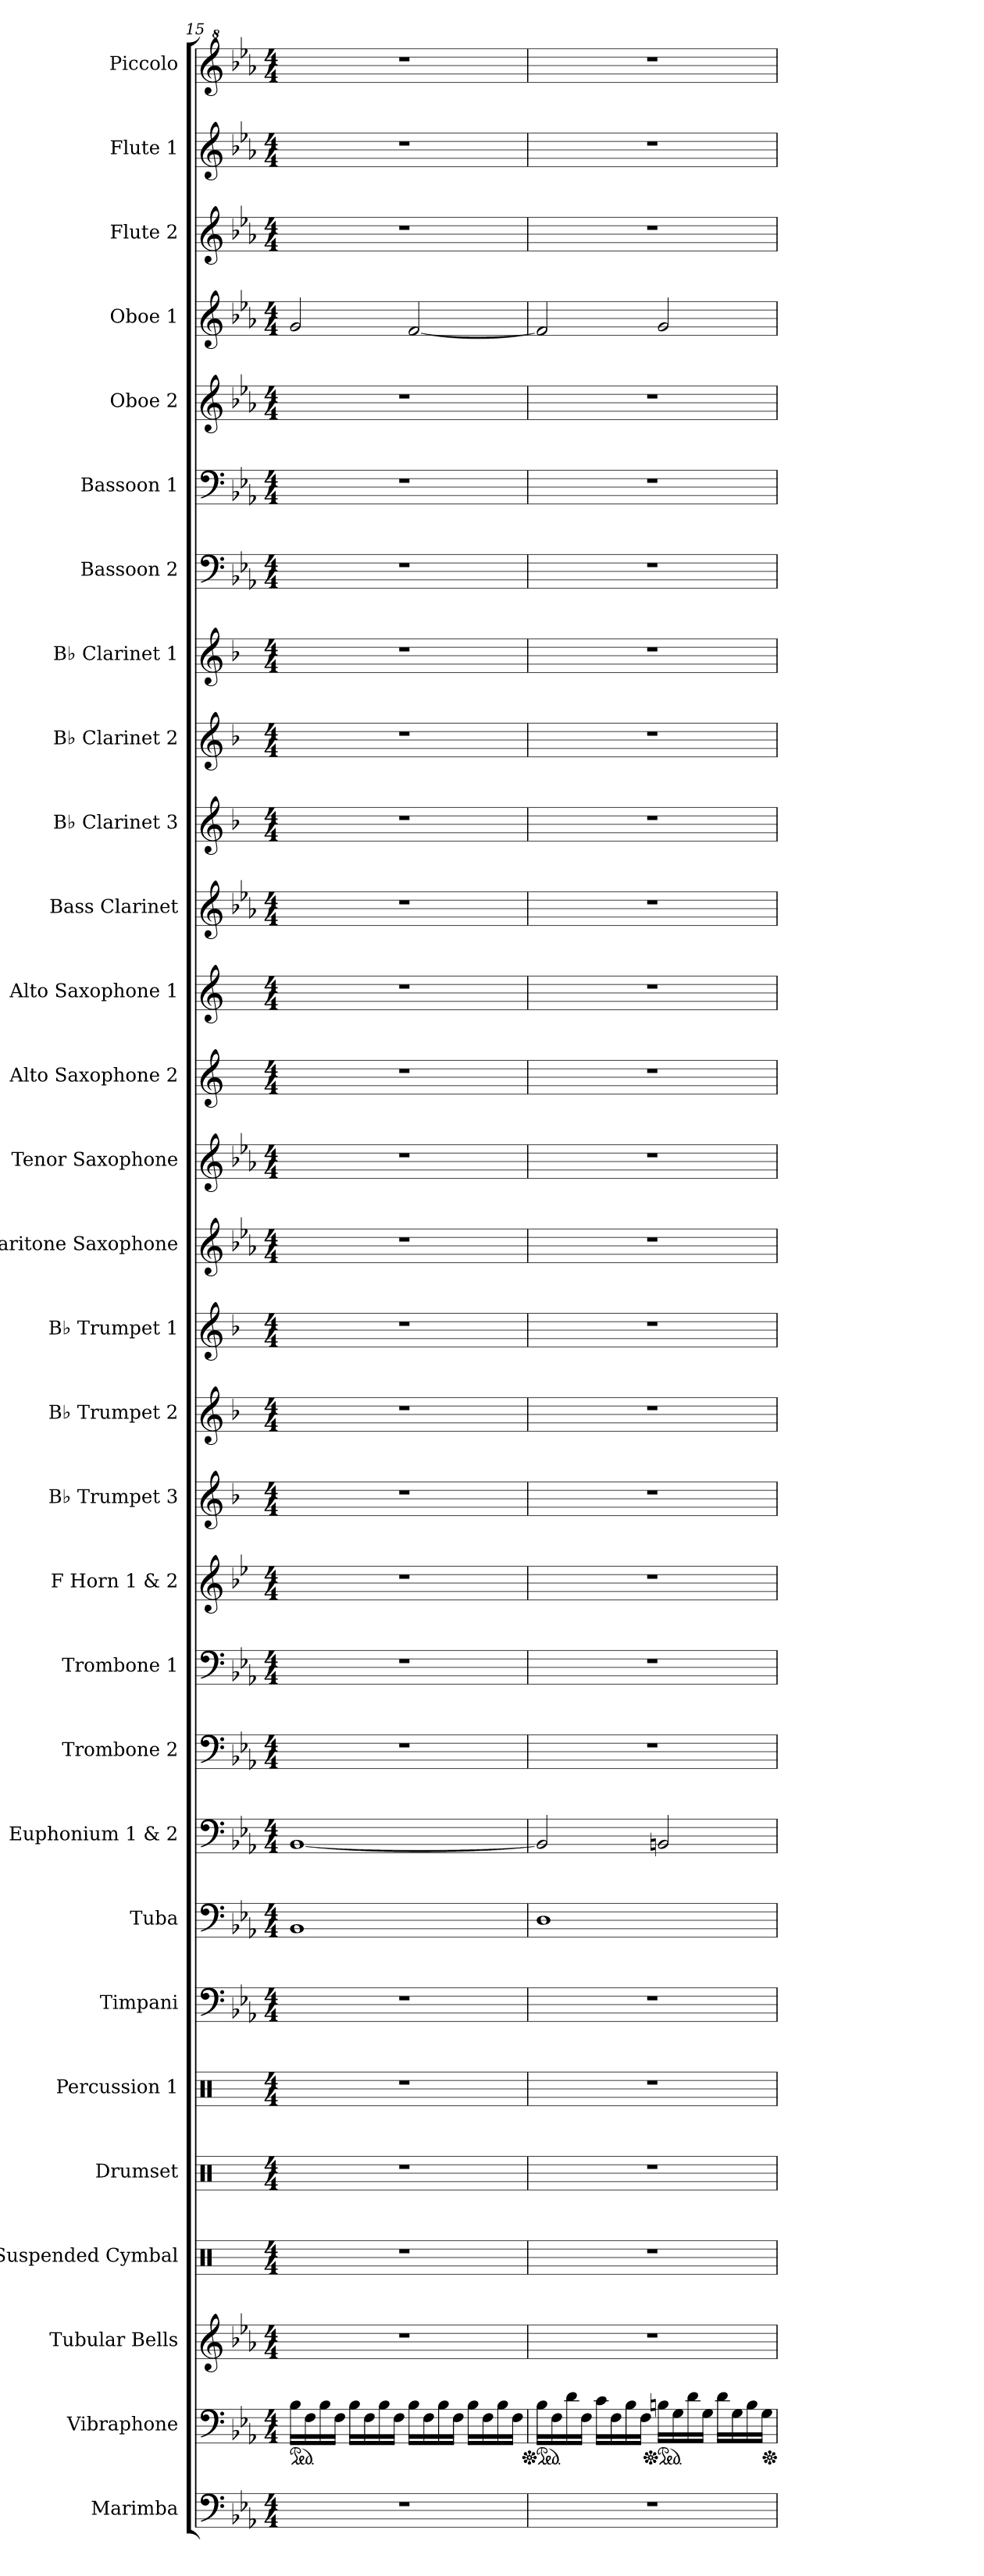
**kern	**kern	**kern	**kern	**kern	**kern	**kern	**kern	**kern	**kern	**kern	**kern	**kern	**kern	**kern	**kern	**kern	**kern	**kern	**kern	**kern	**kern	**kern	**kern	**kern	**kern	**kern	**kern	**kern	**kern
*part30	*part29	*part28	*part27	*part26	*part25	*part24	*part23	*part22	*part21	*part20	*part19	*part18	*part17	*part16	*part15	*part14	*part13	*part12	*part11	*part10	*part9	*part8	*part7	*part6	*part5	*part4	*part3	*part2	*part1
*staff30	*staff29	*staff28	*staff27	*staff26	*staff25	*staff24	*staff23	*staff22	*staff21	*staff20	*staff19	*staff18	*staff17	*staff16	*staff15	*staff14	*staff13	*staff12	*staff11	*staff10	*staff9	*staff8	*staff7	*staff6	*staff5	*staff4	*staff3	*staff2	*staff1
*I"Marimba	*I"Vibraphone	*I"Tubular Bells	*I"Suspended Cymbal	*I"Drumset	*I"Percussion 1	*I"Timpani	*I"Tuba	*I"Euphonium 1 &amp; 2	*I"Trombone 2	*I"Trombone 1	*I"F Horn 1 &amp; 2	*I"B♭ Trumpet 3	*I"B♭ Trumpet 2	*I"B♭ Trumpet 1	*I"Baritone Saxophone	*I"Tenor Saxophone	*I"Alto Saxophone 2	*I"Alto Saxophone 1	*I"Bass Clarinet	*I"B♭ Clarinet 3	*I"B♭ Clarinet 2	*I"B♭ Clarinet 1	*I"Bassoon 2	*I"Bassoon 1	*I"Oboe 2	*I"Oboe 1	*I"Flute 2	*I"Flute 1	*I"Piccolo
*I'Mrm.	*I'Vib.	*I'Tu. Be.	*I'Sus. Cym.	*I'Drs.	*I'Perc. 1	*I'Timp.	*I'Tba.	*I'Euph. 1 &amp; 2	*I'Tbn. 2	*I'Tbn. 1	*I'F Hn. 1 2	*I'B♭ Tpt. 3	*I'B♭ Tpt. 2	*I'B♭ Tpt. 1	*I'Bar. Sax.	*I'T. Sax.	*I'A. Sax. 2	*I'A. Sax. 1	*I'B. Cl.	*I'B♭ Cl. 3	*I'B♭ Cl. 2	*I'B♭ Cl. 1	*I'Bsn. 2	*I'Bsn. 1	*I'Ob. 2	*I'Ob. 1	*I'Fl. 2	*I'Fl. 1	*I'Picc.
*clefF4	*clefF4	*clefG2	*clefX	*clefX	*clefX	*clefF4	*clefF4	*clefF4	*clefF4	*clefF4	*clefG2	*clefG2	*clefG2	*clefG2	*clefG2	*clefG2	*clefG2	*clefG2	*clefG2	*clefG2	*clefG2	*clefG2	*clefF4	*clefF4	*clefG2	*clefG2	*clefG2	*clefG2	*clefG^2
*	*	*	*	*	*	*	*	*	*	*	*ITrd4c7	*ITrd1c2	*ITrd1c2	*ITrd1c2	*ITrd12c21	*ITrd8c14	*ITrd5c9	*ITrd5c9	*ITrd8c14	*ITrd1c2	*ITrd1c2	*ITrd1c2	*	*	*	*	*	*	*ITrd-7c-12
*k[b-e-a-]	*k[b-e-a-]	*k[b-e-a-]	*k[]	*k[]	*k[]	*k[b-e-a-]	*k[b-e-a-]	*k[b-e-a-]	*k[b-e-a-]	*k[b-e-a-]	*k[b-e-a-]	*k[b-e-a-]	*k[b-e-a-]	*k[b-e-a-]	*k[b-e-a-]	*k[b-e-a-]	*k[b-e-a-]	*k[b-e-a-]	*k[b-e-a-]	*k[b-e-a-]	*k[b-e-a-]	*k[b-e-a-]	*k[b-e-a-]	*k[b-e-a-]	*k[b-e-a-]	*k[b-e-a-]	*k[b-e-a-]	*k[b-e-a-]	*k[b-e-a-]
*M4/4	*M4/4	*M4/4	*M4/4	*M4/4	*M4/4	*M4/4	*M4/4	*M4/4	*M4/4	*M4/4	*M4/4	*M4/4	*M4/4	*M4/4	*M4/4	*M4/4	*M4/4	*M4/4	*M4/4	*M4/4	*M4/4	*M4/4	*M4/4	*M4/4	*M4/4	*M4/4	*M4/4	*M4/4	*M4/4
*	*ped	*	*	*	*	*	*	*	*	*	*	*	*	*	*	*	*	*	*	*	*	*	*	*	*	*	*	*	*
=15	=15	=15	=15	=15	=15	=15	=15	=15	=15	=15	=15	=15	=15	=15	=15	=15	=15	=15	=15	=15	=15	=15	=15	=15	=15	=15	=15	=15	=15
1r	16B-\LL	1r	1r	1r	1r	1r	1BB-	[1BB-	1r	1r	1r	1r	1r	1r	1r	1r	1r	1r	1r	1r	1r	1r	1r	1r	1r	2g/	1r	1r	1r
.	16F\	.	.	.	.	.	.	.	.	.	.	.	.	.	.	.	.	.	.	.	.	.	.	.	.	.	.	.	.
.	16B-\	.	.	.	.	.	.	.	.	.	.	.	.	.	.	.	.	.	.	.	.	.	.	.	.	.	.	.	.
.	16F\JJ	.	.	.	.	.	.	.	.	.	.	.	.	.	.	.	.	.	.	.	.	.	.	.	.	.	.	.	.
.	16B-\LL	.	.	.	.	.	.	.	.	.	.	.	.	.	.	.	.	.	.	.	.	.	.	.	.	.	.	.	.
.	16F\	.	.	.	.	.	.	.	.	.	.	.	.	.	.	.	.	.	.	.	.	.	.	.	.	.	.	.	.
.	16B-\	.	.	.	.	.	.	.	.	.	.	.	.	.	.	.	.	.	.	.	.	.	.	.	.	.	.	.	.
.	16F\JJ	.	.	.	.	.	.	.	.	.	.	.	.	.	.	.	.	.	.	.	.	.	.	.	.	.	.	.	.
.	16B-\LL	.	.	.	.	.	.	.	.	.	.	.	.	.	.	.	.	.	.	.	.	.	.	.	.	[2f/	.	.	.
.	16F\	.	.	.	.	.	.	.	.	.	.	.	.	.	.	.	.	.	.	.	.	.	.	.	.	.	.	.	.
.	16B-\	.	.	.	.	.	.	.	.	.	.	.	.	.	.	.	.	.	.	.	.	.	.	.	.	.	.	.	.
.	16F\JJ	.	.	.	.	.	.	.	.	.	.	.	.	.	.	.	.	.	.	.	.	.	.	.	.	.	.	.	.
.	16B-\LL	.	.	.	.	.	.	.	.	.	.	.	.	.	.	.	.	.	.	.	.	.	.	.	.	.	.	.	.
.	16F\	.	.	.	.	.	.	.	.	.	.	.	.	.	.	.	.	.	.	.	.	.	.	.	.	.	.	.	.
.	16B-\	.	.	.	.	.	.	.	.	.	.	.	.	.	.	.	.	.	.	.	.	.	.	.	.	.	.	.	.
.	16F\JJ	.	.	.	.	.	.	.	.	.	.	.	.	.	.	.	.	.	.	.	.	.	.	.	.	.	.	.	.
=16	=16	=16	=16	=16	=16	=16	=16	=16	=16	=16	=16	=16	=16	=16	=16	=16	=16	=16	=16	=16	=16	=16	=16	=16	=16	=16	=16	=16	=16
*	*Xped	*	*	*	*	*	*	*	*	*	*	*	*	*	*	*	*	*	*	*	*	*	*	*	*	*	*	*	*
*	*ped	*	*	*	*	*	*	*	*	*	*	*	*	*	*	*	*	*	*	*	*	*	*	*	*	*	*	*	*
1r	16B-\LL	1r	1r	1r	1r	1r	1D	2BB-/]	1r	1r	1r	1r	1r	1r	1r	1r	1r	1r	1r	1r	1r	1r	1r	1r	1r	2f/]	1r	1r	1r
.	16F\	.	.	.	.	.	.	.	.	.	.	.	.	.	.	.	.	.	.	.	.	.	.	.	.	.	.	.	.
.	16d\	.	.	.	.	.	.	.	.	.	.	.	.	.	.	.	.	.	.	.	.	.	.	.	.	.	.	.	.
.	16F\JJ	.	.	.	.	.	.	.	.	.	.	.	.	.	.	.	.	.	.	.	.	.	.	.	.	.	.	.	.
.	16c\LL	.	.	.	.	.	.	.	.	.	.	.	.	.	.	.	.	.	.	.	.	.	.	.	.	.	.	.	.
.	16F\	.	.	.	.	.	.	.	.	.	.	.	.	.	.	.	.	.	.	.	.	.	.	.	.	.	.	.	.
.	16B-\	.	.	.	.	.	.	.	.	.	.	.	.	.	.	.	.	.	.	.	.	.	.	.	.	.	.	.	.
.	16F\JJ	.	.	.	.	.	.	.	.	.	.	.	.	.	.	.	.	.	.	.	.	.	.	.	.	.	.	.	.
*	*Xped	*	*	*	*	*	*	*	*	*	*	*	*	*	*	*	*	*	*	*	*	*	*	*	*	*	*	*	*
*	*ped	*	*	*	*	*	*	*	*	*	*	*	*	*	*	*	*	*	*	*	*	*	*	*	*	*	*	*	*
.	16Bn\LL	.	.	.	.	.	.	2BBn/	.	.	.	.	.	.	.	.	.	.	.	.	.	.	.	.	.	2g/	.	.	.
.	16G\	.	.	.	.	.	.	.	.	.	.	.	.	.	.	.	.	.	.	.	.	.	.	.	.	.	.	.	.
.	16d\	.	.	.	.	.	.	.	.	.	.	.	.	.	.	.	.	.	.	.	.	.	.	.	.	.	.	.	.
.	16G\JJ	.	.	.	.	.	.	.	.	.	.	.	.	.	.	.	.	.	.	.	.	.	.	.	.	.	.	.	.
.	16d\LL	.	.	.	.	.	.	.	.	.	.	.	.	.	.	.	.	.	.	.	.	.	.	.	.	.	.	.	.
.	16G\	.	.	.	.	.	.	.	.	.	.	.	.	.	.	.	.	.	.	.	.	.	.	.	.	.	.	.	.
.	16B\	.	.	.	.	.	.	.	.	.	.	.	.	.	.	.	.	.	.	.	.	.	.	.	.	.	.	.	.
.	16G\JJ	.	.	.	.	.	.	.	.	.	.	.	.	.	.	.	.	.	.	.	.	.	.	.	.	.	.	.	.
*	*Xped	*	*	*	*	*	*	*	*	*	*	*	*	*	*	*	*	*	*	*	*	*	*	*	*	*	*	*	*
=	=	=	=	=	=	=	=	=	=	=	=	=	=	=	=	=	=	=	=	=	=	=	=	=	=	=	=	=	=
*-	*-	*-	*-	*-	*-	*-	*-	*-	*-	*-	*-	*-	*-	*-	*-	*-	*-	*-	*-	*-	*-	*-	*-	*-	*-	*-	*-	*-	*-
